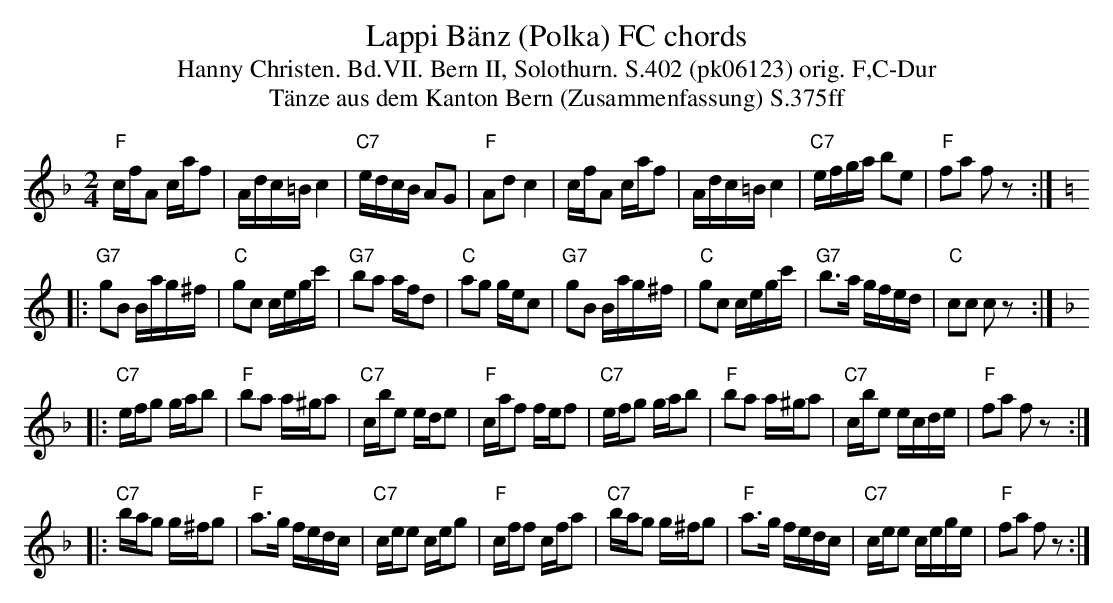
X:1
T: Lappi B\"anz (Polka) FC chords
T:Hanny Christen. Bd.VII. Bern II, Solothurn. S.402 (pk06123) orig. F,C-Dur
T: T\"anze aus dem Kanton Bern (Zusammenfassung) S.375ff
M:2/4
L:1/16
K:F %%MIDI gchordon
"F"cfA2 caf2 | Adc=B c4 | "C7"edcB A2G2 | "F"A2d2c4 | cfA2 caf2 | Adc=B c4 | "C7"efga b2e2 | "F"f2a2 f2z2 :: [K:C]
"G7"g2B2 Bag^f | "C"g2c2 cegc' | "G7"b2a2 afd2 | "C"a2g2 gec2 | "G7"g2B2 Bag^f | "C"g2c2 cegc' | "G7"b3a gfed | "C"c2c2 c2z2 :: [K:F]
"C7"efg2 gab2 | "F"b2a2 a^ga2 | "C7"cbe2 ede2 | "F"caf2 fef2 | "C7"efg2 gab2 | "F"b2a2 a^ga2 | "C7"cbe2 ecde | "F"f2a2 f2z2 ::
"C7"bag2 g^fg2 | "F"a3g fedc | "C7"cee2 ceg2 | "F"cff2 cfa2 | "C7"bag2 g^fg2 | "F"a3g fedc | "C7"cee2 cege | "F"f2a2 f2z2 :|
